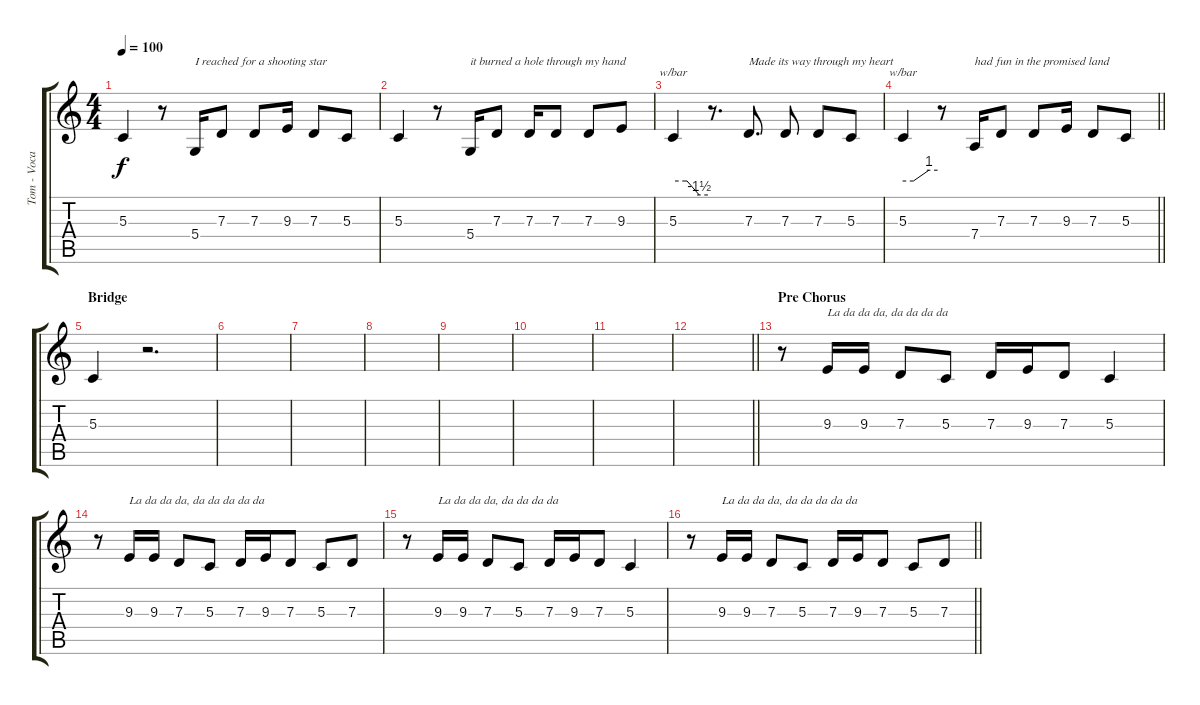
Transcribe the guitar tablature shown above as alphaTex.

\track ("Tom - Vocals" "Tom - Voca") {instrument altosax}
\staff {score tabs}
\tuning (E4 B3 G3 D3 A2 E2) {hide}
\ts (4 4)
\tempo 100
\clef g2
\ks c
5.3.4{dy f} r.8 5.4.16{txt "I reached for a shooting star"} 7.3.8 7.3.8 9.3.16 7.3.8 5.3.8 |
5.3.4 r.8 5.4.16{txt "it burned a hole through my hand"} 7.3.8 7.3.16 7.3.8 7.3.8 9.3.8 |
5.3.4{tbe (custom default 0 0 22 0 24 0 45 -6 60 -6)} r.8{d} 7.3.8{d txt "Made its way through my heart"} 7.3.8 7.3.8 5.3.8 |
\barLineRight lightlight
5.3.4{tbe (custom default 0 0 18 0 45 4 60 4)} r.8 7.4.16{txt "had fun in the promised land"} 7.3.8 7.3.8 9.3.16 7.3.8 5.3.8 |
\section ("" "Bridge")
5.3.4 r.2{d} |
|
|
|
|
|
|
\barLineRight lightlight
|
\section ("" "Pre Chorus")
r.8 9.3.16{txt "La da da da, da da da da"} 9.3.16 7.3.8 5.3.8 7.3.16 9.3.16 7.3.8 5.3.4 |
r.8 9.3.16{txt "La da da da, da da da da da"} 9.3.16 7.3.8 5.3.8 7.3.16 9.3.16 7.3.8 5.3.8 7.3.8 |
r.8 9.3.16{txt "La da da da, da da da da"} 9.3.16 7.3.8 5.3.8 7.3.16 9.3.16 7.3.8 5.3.4 |
\barLineRight lightlight
r.8 9.3.16{txt "La da da da, da da da da da"} 9.3.16 7.3.8 5.3.8 7.3.16 9.3.16 7.3.8 5.3.8 7.3.8
